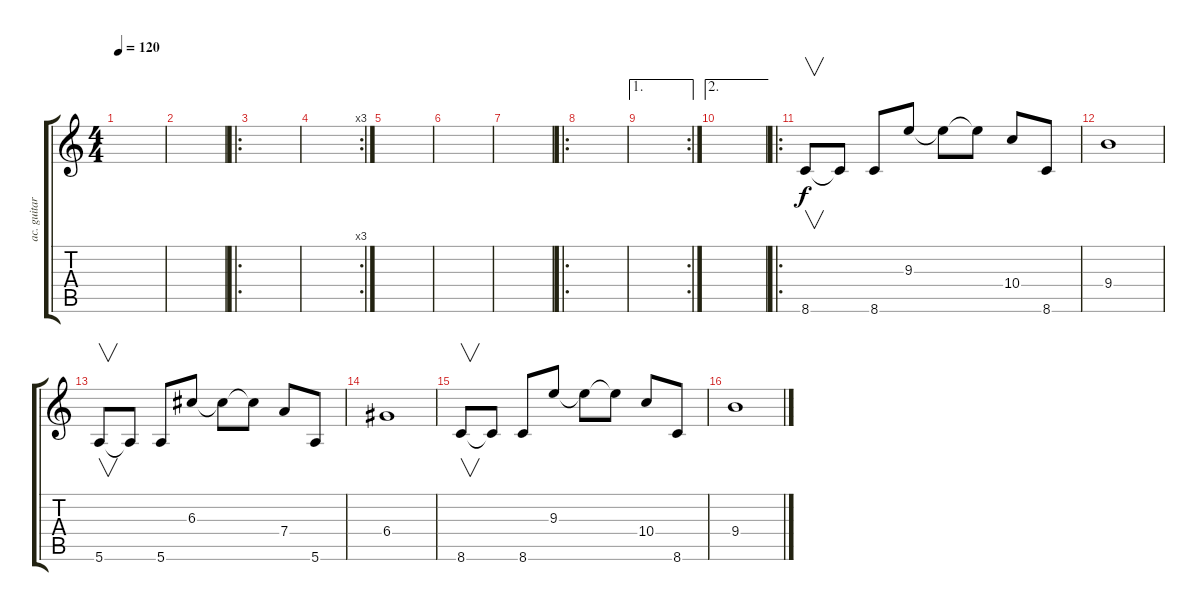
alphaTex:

\track ("ac. guitar" "ac. guitar") {instrument acousticguitarsteel}
\staff {score tabs}
\tuning (E4 B3 G3 D3 A2 E2) {hide}
\ts (4 4)
\tempo 120
\clef g2
\ks c
|
|
\ro
|
\rc 3
|
|
|
|
\ro
|
\ae 1
\rc 2
|
\ae 2
|
\ro
8.6.8{v} 8.6{t}.8 8.6.8 9.3.8 9.3{t}.8 9.3{t}.8 10.4.8 8.6.8 |
9.4.1 |
5.6.8{v} 5.6{t}.8 5.6.8 6.3.8 6.3{t}.8 6.3{t}.8 7.4.8 5.6.8 |
6.4.1 |
8.6.8{v} 8.6{t}.8 8.6.8 9.3.8 9.3{t}.8 9.3{t}.8 10.4.8 8.6.8 |
9.4.1
